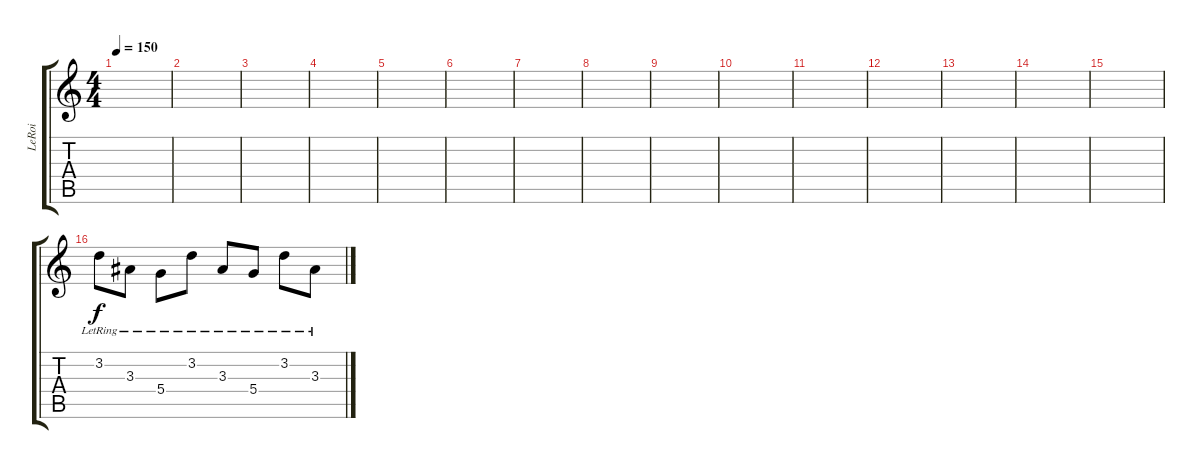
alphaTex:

\track ("LeRoi" "LeRoi") {instrument distortionguitar}
\staff {score tabs}
\tuning (E4 B3 G3 D3 A2 D2) {hide}
\ts (4 4)
\tempo 150
\clef g2
\ks c
|
|
|
|
|
|
|
|
|
|
|
|
|
|
|
3.2{lr}.8 3.3{lr}.8 5.4{lr}.8 3.2{lr}.8 3.3{lr}.8 5.4{lr}.8 3.2{lr}.8 3.3{lr}.8
